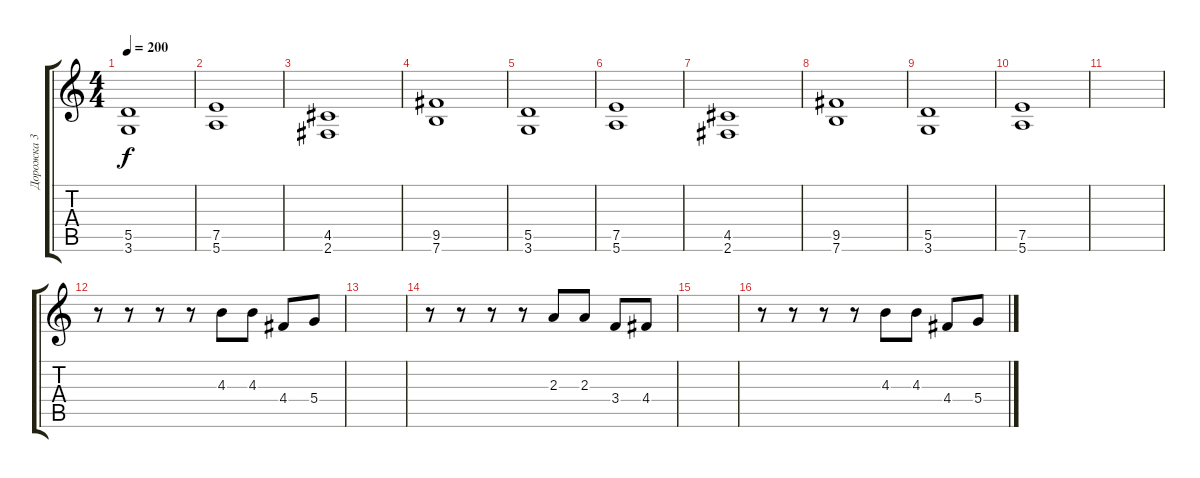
\track ("Дорожка 3" "Дорожка 3") {instrument overdrivenguitar}
\staff {score tabs}
\tuning (E4 B3 G3 D3 A2 E2) {hide}
\ts (4 4)
\tempo 200
\clef g2
\ks c
(5.5 3.6).1{dy f} |
(7.5 5.6).1 |
(4.5 2.6).1 |
(9.5 7.6).1 |
(5.5 3.6).1 |
(7.5 5.6).1 |
(4.5 2.6).1 |
(9.5 7.6).1 |
(5.5 3.6).1 |
(7.5 5.6).1 |
|
r.8 r.8 r.8 r.8 4.3.8 4.3.8 4.4.8 5.4.8 |
|
r.8 r.8 r.8 r.8 2.3.8 2.3.8 3.4.8 4.4.8 |
|
r.8 r.8 r.8 r.8 4.3.8 4.3.8 4.4.8 5.4.8
